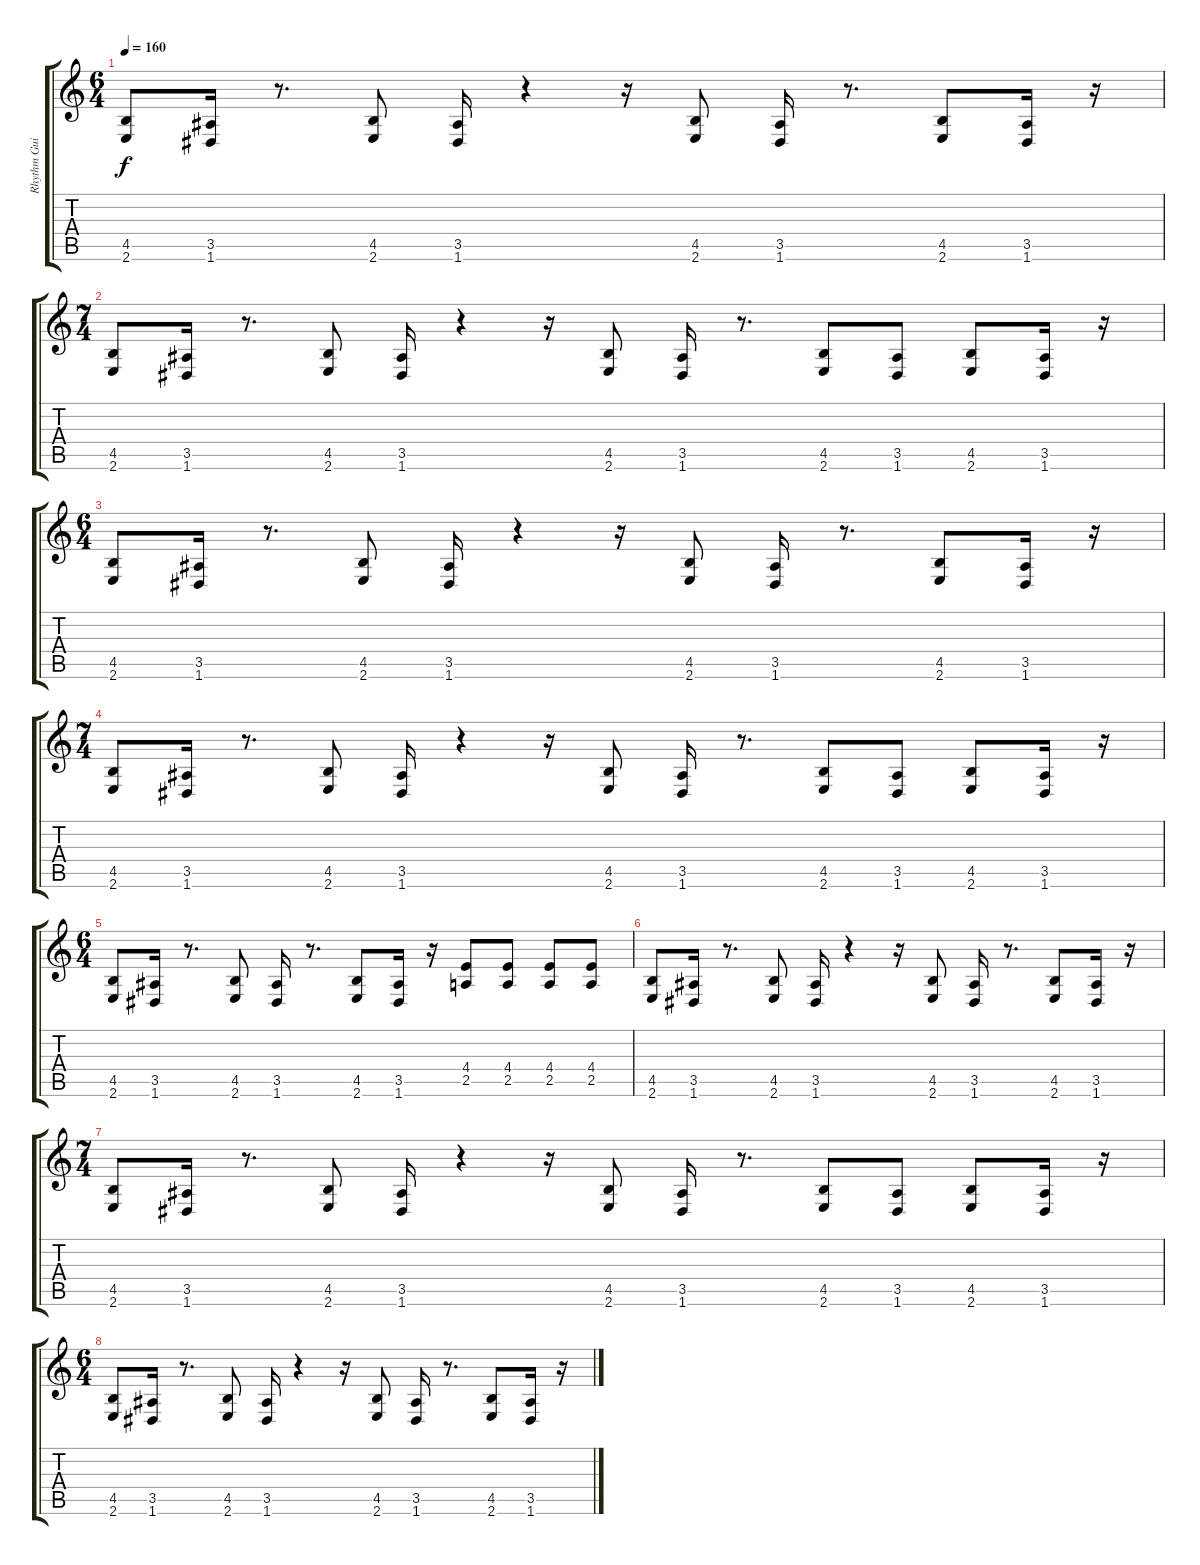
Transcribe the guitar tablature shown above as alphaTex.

\track ("Rhythm Guitar" "Rhythm Gui") {instrument overdrivenguitar}
\staff {score tabs}
\tuning (D4 A3 F3 C3 G2 D2) {hide}
\ts (6 4)
\tempo 160
\clef g2
\ks c
(4.5 2.6).8{dy f} (3.5 1.6).16 r.8{d} (4.5 2.6).8 (3.5 1.6).16 r.4 r.16 (4.5 2.6).8 (3.5 1.6).16 r.8{d} (4.5 2.6).8 (3.5 1.6).16 r.16 |
\ts (7 4)
(4.5 2.6).8 (3.5 1.6).16 r.8{d} (4.5 2.6).8 (3.5 1.6).16 r.4 r.16 (4.5 2.6).8 (3.5 1.6).16 r.8{d} (4.5 2.6).8 (3.5 1.6).8 (4.5 2.6).8 (3.5 1.6).16 r.16 |
\ts (6 4)
(4.5 2.6).8 (3.5 1.6).16 r.8{d} (4.5 2.6).8 (3.5 1.6).16 r.4 r.16 (4.5 2.6).8 (3.5 1.6).16 r.8{d} (4.5 2.6).8 (3.5 1.6).16 r.16 |
\ts (7 4)
(4.5 2.6).8 (3.5 1.6).16 r.8{d} (4.5 2.6).8 (3.5 1.6).16 r.4 r.16 (4.5 2.6).8 (3.5 1.6).16 r.8{d} (4.5 2.6).8 (3.5 1.6).8 (4.5 2.6).8 (3.5 1.6).16 r.16 |
\ts (6 4)
(4.5 2.6).8 (3.5 1.6).16 r.8{d} (4.5 2.6).8 (3.5 1.6).16 r.8{d} (4.5 2.6).8 (3.5 1.6).16 r.16 (4.4 2.5).8 (4.4 2.5).8 (4.4 2.5).8 (4.4 2.5).8 |
(4.5 2.6).8 (3.5 1.6).16 r.8{d} (4.5 2.6).8 (3.5 1.6).16 r.4 r.16 (4.5 2.6).8 (3.5 1.6).16 r.8{d} (4.5 2.6).8 (3.5 1.6).16 r.16 |
\ts (7 4)
(4.5 2.6).8 (3.5 1.6).16 r.8{d} (4.5 2.6).8 (3.5 1.6).16 r.4 r.16 (4.5 2.6).8 (3.5 1.6).16 r.8{d} (4.5 2.6).8 (3.5 1.6).8 (4.5 2.6).8 (3.5 1.6).16 r.16 |
\ts (6 4)
(4.5 2.6).8 (3.5 1.6).16 r.8{d} (4.5 2.6).8 (3.5 1.6).16 r.4 r.16 (4.5 2.6).8 (3.5 1.6).16 r.8{d} (4.5 2.6).8 (3.5 1.6).16 r.16
